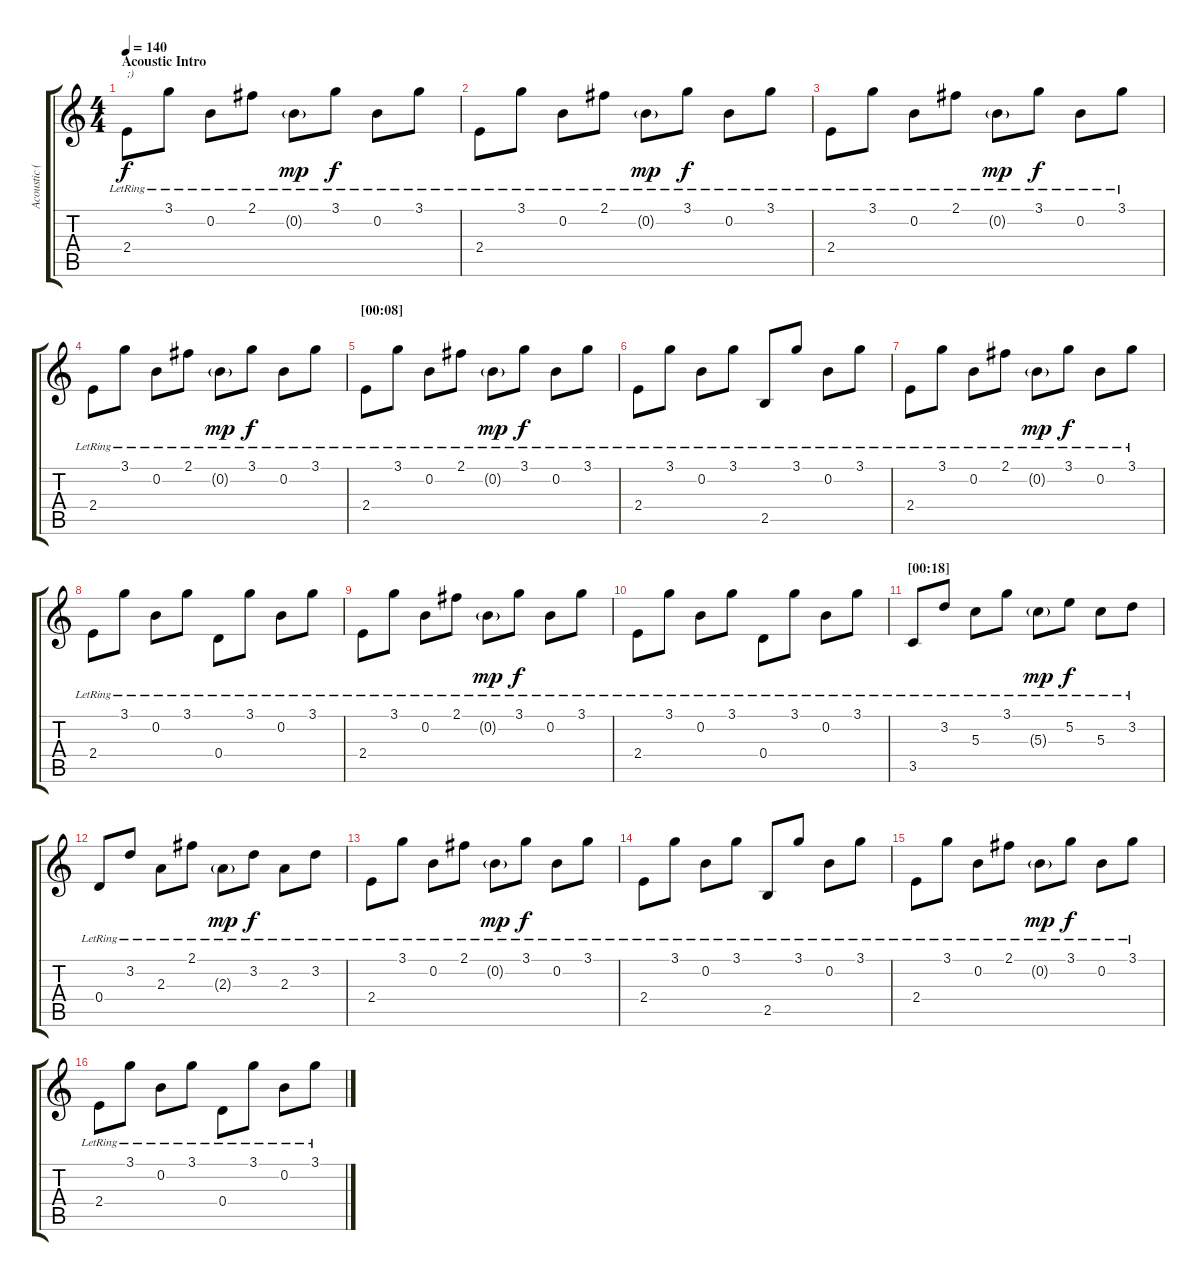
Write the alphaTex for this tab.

\track ("Acoustic (Fingering)" "Acoustic (") {instrument acousticguitarsteel}
\staff {score tabs}
\tuning (E4 B3 G3 D3 A2 E2) {hide}
\ts (4 4)
\section ("" "Acoustic Intro")
\tempo 140
\clef g2
\ks c
2.4{lr}.8{txt ";)" dy f instrument acousticguitarsteel} 3.1{lr}.8 0.2{lr}.8 2.1{lr}.8 0.2{g lr}.8{dy mp} 3.1{lr}.8{dy f} 0.2{lr}.8 3.1{lr}.8 |
2.4{lr}.8 3.1{lr}.8 0.2{lr}.8 2.1{lr}.8 0.2{g lr}.8{dy mp} 3.1{lr}.8{dy f} 0.2{lr}.8 3.1{lr}.8 |
2.4{lr}.8 3.1{lr}.8 0.2{lr}.8 2.1{lr}.8 0.2{g lr}.8{dy mp} 3.1{lr}.8{dy f} 0.2{lr}.8 3.1{lr}.8 |
2.4{lr}.8 3.1{lr}.8 0.2{lr}.8 2.1{lr}.8 0.2{g lr}.8{dy mp} 3.1{lr}.8{dy f} 0.2{lr}.8 3.1{lr}.8 |
\section ("" "[00:08]")
2.4{lr}.8 3.1{lr}.8 0.2{lr}.8 2.1{lr}.8 0.2{g lr}.8{dy mp} 3.1{lr}.8{dy f} 0.2{lr}.8 3.1{lr}.8 |
2.4{lr}.8 3.1{lr}.8 0.2{lr}.8 3.1{lr}.8 2.5{lr}.8 3.1{lr}.8 0.2{lr}.8 3.1{lr}.8 |
2.4{lr}.8 3.1{lr}.8 0.2{lr}.8 2.1{lr}.8 0.2{g lr}.8{dy mp} 3.1{lr}.8{dy f} 0.2{lr}.8 3.1{lr}.8 |
2.4{lr}.8 3.1{lr}.8 0.2{lr}.8 3.1{lr}.8 0.4{lr}.8 3.1{lr}.8 0.2{lr}.8 3.1{lr}.8 |
2.4{lr}.8 3.1{lr}.8 0.2{lr}.8 2.1{lr}.8 0.2{g lr}.8{dy mp} 3.1{lr}.8{dy f} 0.2{lr}.8 3.1{lr}.8 |
2.4{lr}.8 3.1{lr}.8 0.2{lr}.8 3.1{lr}.8 0.4{lr}.8 3.1{lr}.8 0.2{lr}.8 3.1{lr}.8 |
\section ("" "[00:18]")
3.5{lr}.8 3.2{lr}.8 5.3{lr}.8 3.1{lr}.8 5.3{g lr}.8{dy mp} 5.2{lr}.8{dy f} 5.3{lr}.8 3.2{lr}.8 |
0.4{lr}.8 3.2{lr}.8 2.3{lr}.8 2.1{lr}.8 2.3{g lr}.8{dy mp} 3.2{lr}.8{dy f} 2.3{lr}.8 3.2{lr}.8 |
2.4{lr}.8 3.1{lr}.8 0.2{lr}.8 2.1{lr}.8 0.2{g lr}.8{dy mp} 3.1{lr}.8{dy f} 0.2{lr}.8 3.1{lr}.8 |
2.4{lr}.8 3.1{lr}.8 0.2{lr}.8 3.1{lr}.8 2.5{lr}.8 3.1{lr}.8 0.2{lr}.8 3.1{lr}.8 |
2.4{lr}.8 3.1{lr}.8 0.2{lr}.8 2.1{lr}.8 0.2{g lr}.8{dy mp} 3.1{lr}.8{dy f} 0.2{lr}.8 3.1{lr}.8 |
2.4{lr}.8 3.1{lr}.8 0.2{lr}.8 3.1{lr}.8 0.4{lr}.8 3.1{lr}.8 0.2{lr}.8 3.1{lr}.8
